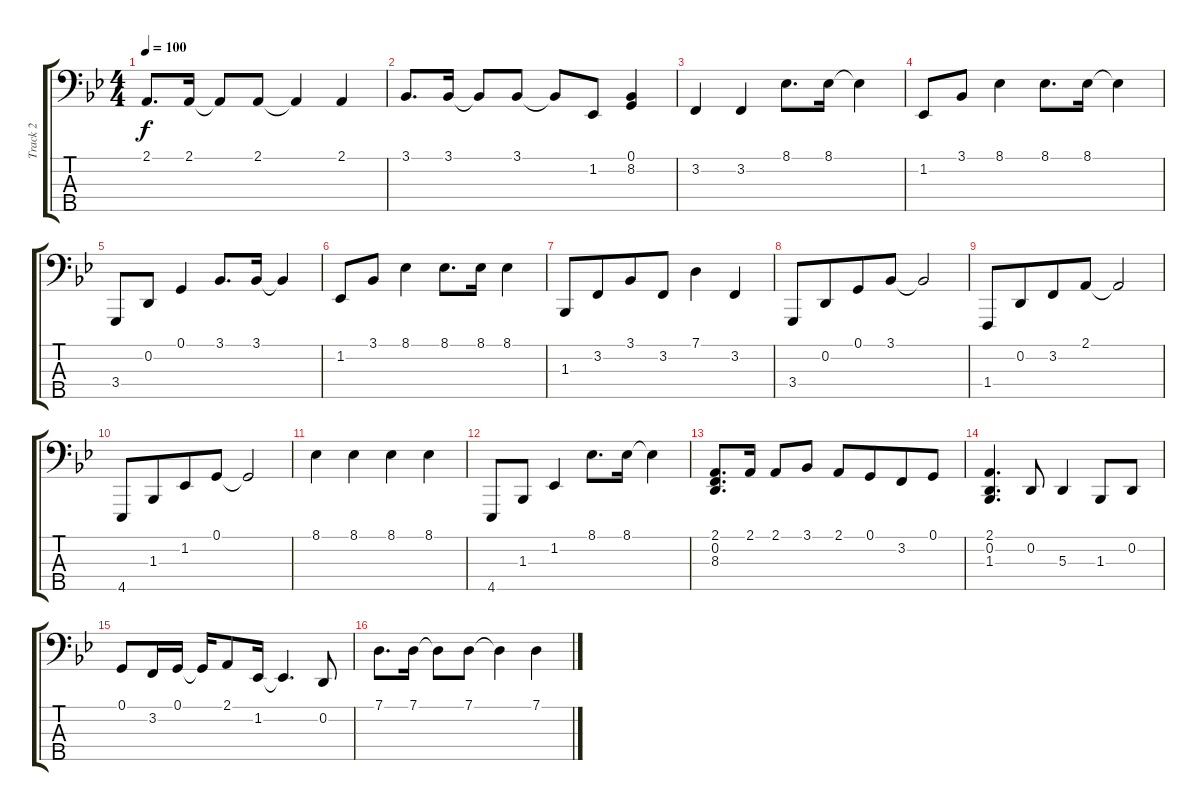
\track ("Track 2" "Track 2") {instrument acousticgrandpiano}
\staff {score tabs}
\tuning (G2 D2 A1 E1 B0) {hide}
\ts (4 4)
\tempo 100
\clef f4
\ks bb
2.1.8{d dy f} 2.1.16 2.1{t}.8 2.1.8 2.1{t}.4 2.1.4 |
3.1.8{d} 3.1.16 3.1{t}.8 3.1.8 3.1{t}.8 1.2.8 (0.1 8.2).4 |
3.2.4 3.2.4 8.1.8{d} 8.1.16 8.1{t}.4 |
1.2.8 3.1.8 8.1.4 8.1.8{d} 8.1.16 8.1{t}.4 |
3.4.8 0.2.8 0.1.4 3.1.8{d} 3.1.16 3.1{t}.4 |
1.2.8 3.1.8 8.1.4 8.1.8{d} 8.1.16 8.1.4 |
1.3.8 3.2.8{beam merge} 3.1.8 3.2.8 7.1.4 3.2.4 |
3.4.8 0.2.8{beam merge} 0.1.8 3.1.8 3.1{t}.2 |
1.4.8 0.2.8{beam merge} 3.2.8 2.1.8 2.1{t}.2 |
4.5.8 1.3.8{beam merge} 1.2.8 0.1.8 0.1{t}.2 |
8.1.4 8.1.4 8.1.4 8.1.4 |
4.5.8 1.3.8 1.2.4 8.1.8{d} 8.1.16 8.1{t}.4 |
(2.1 0.2 8.3).8{d} 2.1.16 2.1.8 3.1.8 2.1.8 0.1.8{beam merge} 3.2.8 0.1.8 |
(2.1 0.2 1.3).4{d} 0.2.8 5.3.4 1.3.8 0.2.8 |
0.1.8 3.2.16 0.1.16 0.1{t}.16 2.1.8 1.2.16 1.2{t}.4{d} 0.2.8 |
7.1.8{d} 7.1.16 7.1{t}.8 7.1.8 7.1{t}.4 7.1.4
